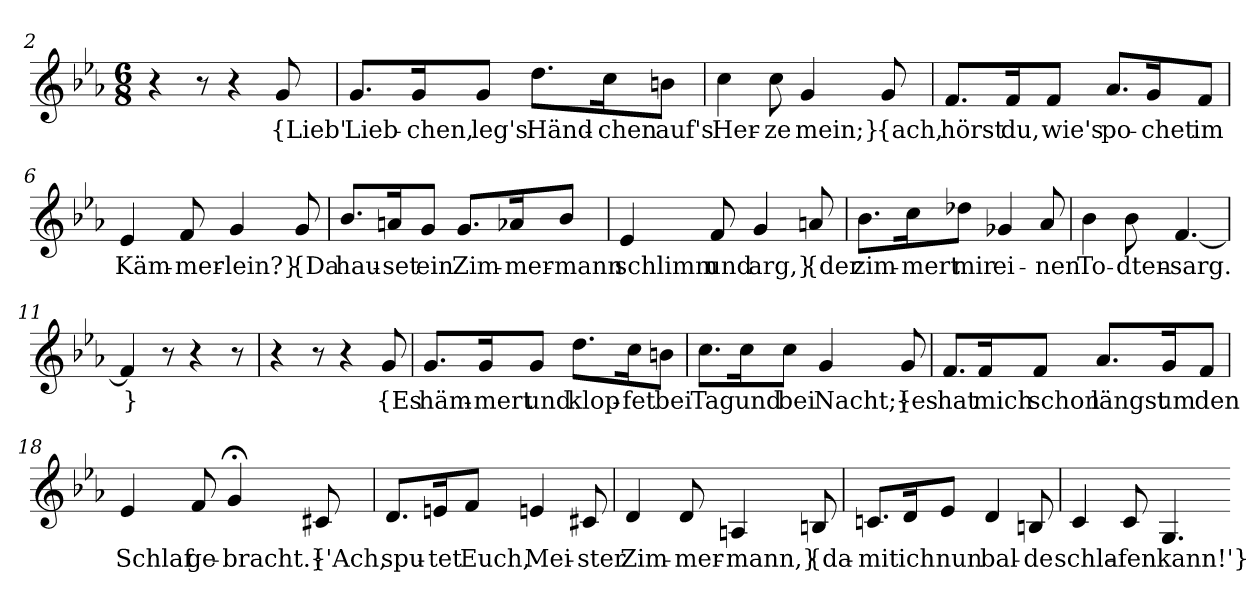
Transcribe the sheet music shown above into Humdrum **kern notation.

**kern	**text
*part1	*part1
*staff1	*staff1
*clefG2	*
*k[b-e-a-]	*
*M6/8	*
=2	=2
4r	.
8r	.
4r	.
8g	{Lieb'
=3	=3
8.g/L	Lieb-
16g/K	-chen,
8g/J	leg's
8.dd\L	Händ-
16cc\K	-chen
8bn\J	auf's
=4	=4
4cc	Her-
8cc	-ze
4g	mein;}
8g	{ach,
=5	=5
8.f/L	hörst
16f/K	du,
8f/J	wie's
8.a-/L	po-
16g/K	-chet
8f/J	im
=6	=6
4e-	Käm-
8f	-mer-
4g	-lein?}
8g	{Da
=7	=7
8.b-/L	hau-
16an/K	-set
8g/J	ein
8.g/L	Zim-
16a-X/K	-mer-
8b-/J	-mann
=8	=8
4e-	schlimm
8f	und
4g	arg,}
8an	{der
=9	=9
8.b-\L	zim-
16cc\K	-mert
8dd-X\J	mir
4g-X	ei-
8a-	-nen
=10	=10
4b-	To-
8b-	-dten-
[4.f	-sarg.
=11	=11
4f]	}
8r	.
4r	.
8r	.
=14	=14
4r	.
8r	.
4r	.
8g	{Es
=15	=15
8.g/L	häm-
16g/K	-mert
8g/J	und
8.dd\L	klop-
16cc\K	-fet
8bn\J	bei
=16	=16
8.cc\L	Tag
16cc\K	und
8cc\J	bei
4g	Nacht;}
8g	{es
=17	=17
8.f/L	hat
16f/K	mich
8f/J	schon
8.a-/L	längst
16g/K	um
8f/J	den
=18	=18
4e-	Schlaf
8f	ge-
4g;<	-bracht.}
8c#X	{'Ach,
=19	=19
8.d/L	spu-
16en/K	-tet
8f/J	Euch,
4en	Mei-
8c#X	-ster
=20	=20
4d	Zim-
8d	-mer-
4An	-mann,}
8Bn	{da-
=21	=21
8.cn/L	-mit
16d/K	ich
8e-/J	nun
4d	bal-
8Bn	-de
=22	=22
4c	schla-
8c	-fen
4.G	kann!'}
=-	=-
*-	*-
